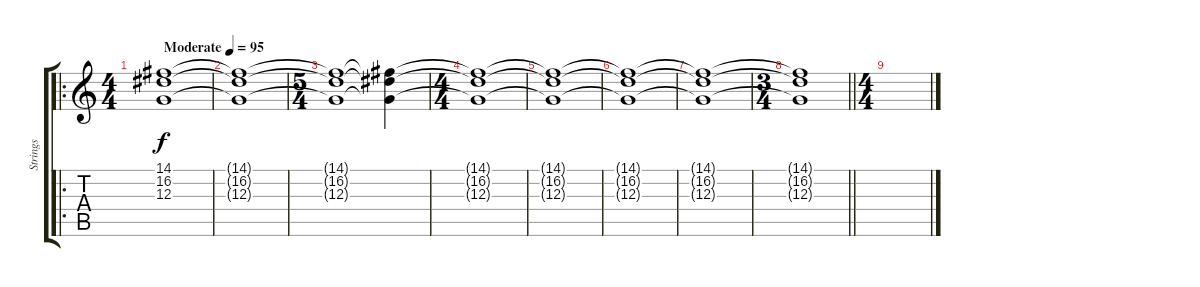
\track ("Strings" "Strings") {instrument stringensemble1}
\staff {score tabs}
\tuning (E4 B3 G3 D3 A2 E2) {hide}
\ro
\ts (4 4)
\tempo (95 "Moderate")
\clef g2
\ks c
(14.1 16.2 12.3).1{dy f instrument stringensemble1} |
(14.1{t} 16.2{t} 12.3{t}).1 |
\ts (5 4)
(14.1{t} 16.2{t} 12.3{t}).1 (14.1{t} 16.2{t} 12.3{t}).4 |
\ts (4 4)
(14.1{t} 16.2{t} 12.3{t}).1 |
(14.1{t} 16.2{t} 12.3{t}).1 |
(14.1{t} 16.2{t} 12.3{t}).1 |
(14.1{t} 16.2{t} 12.3{t}).1 |
\ts (3 4)
\barLineRight lightlight
(14.1{t} 16.2{t} 12.3{t}).1 |
\ts (4 4)
